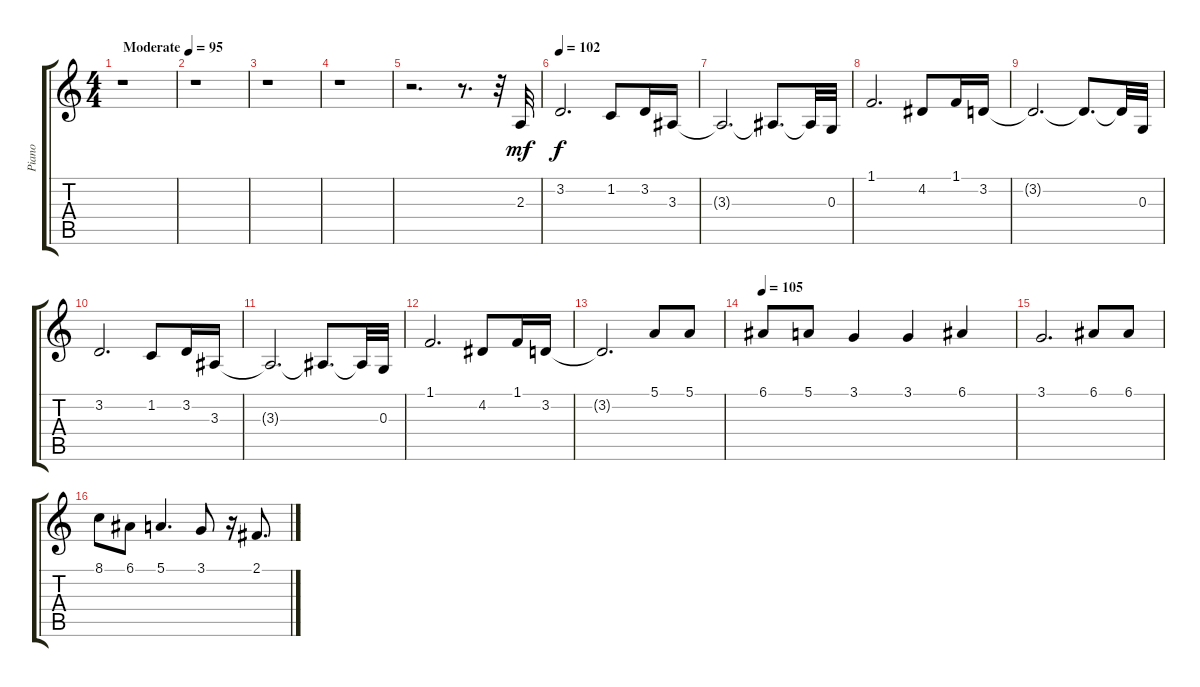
\track ("Piano" "Piano") {instrument acousticgrandpiano}
\staff {score tabs}
\tuning (E4 B3 G3 D3 A2 E2) {hide}
\ts (4 4)
\tempo (95 "Moderate")
\clef g2
\ks c
r.1{dy mf instrument acousticgrandpiano} |
r.1 |
r.1 |
r.1 |
r.2{d} r.8{d} r.32 2.3.32 |
\tempo 102
3.2.2{d dy f} 1.2.8 3.2.16 3.3.16 |
3.3{t}.2{d} 3.3{t}.8{d} 3.3{t}.32 0.3.32 |
1.1.2{d} 4.2.8 1.1.16 3.2.16 |
3.2{t}.2{d} 3.2{t}.8{d} 3.2{t}.32 0.3.32 |
3.2.2{d} 1.2.8 3.2.16 3.3.16 |
3.3{t}.2{d} 3.3{t}.8{d} 3.3{t}.32 0.3.32 |
1.1.2{d} 4.2.8 1.1.16 3.2.16 |
3.2{t}.2{d} 5.1.8 5.1.8 |
\tempo 105
6.1.8 5.1.8 3.1.4 3.1.4 6.1.4 |
3.1.2{d} 6.1.8 6.1.8 |
8.1.8 6.1.8 5.1.4{d} 3.1.8 r.16 2.1.8{d}
